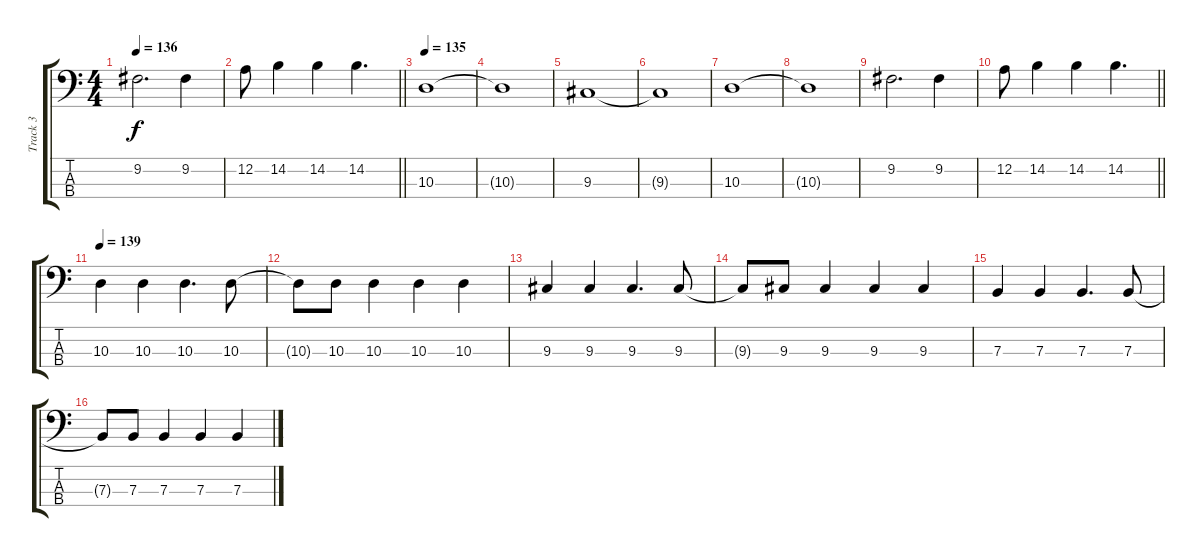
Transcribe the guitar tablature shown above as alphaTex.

\track ("Track 3" "Track 3") {instrument electricbasspick}
\staff {score tabs}
\tuning (D2 A1 E1 B0) {hide}
\ts (4 4)
\tempo 136
\clef f4
\ks c
9.2.2{d dy f} 9.2.4 |
\barLineRight lightlight
12.2.8 14.2.4 14.2.4 14.2.4{d} |
\tempo 135
10.3.1 |
10.3{t}.1 |
9.3.1 |
9.3{t}.1 |
10.3.1 |
10.3{t}.1 |
9.2.2{d} 9.2.4 |
\barLineRight lightlight
12.2.8 14.2.4 14.2.4 14.2.4{d} |
\section ("" "")
\tempo 139
10.3.4 10.3.4 10.3.4{d} 10.3.8 |
10.3{t}.8 10.3.8 10.3.4 10.3.4 10.3.4 |
9.3.4 9.3.4 9.3.4{d} 9.3.8 |
9.3{t}.8 9.3.8 9.3.4 9.3.4 9.3.4 |
7.3.4 7.3.4 7.3.4{d} 7.3.8 |
7.3{t}.8 7.3.8 7.3.4 7.3.4 7.3.4
